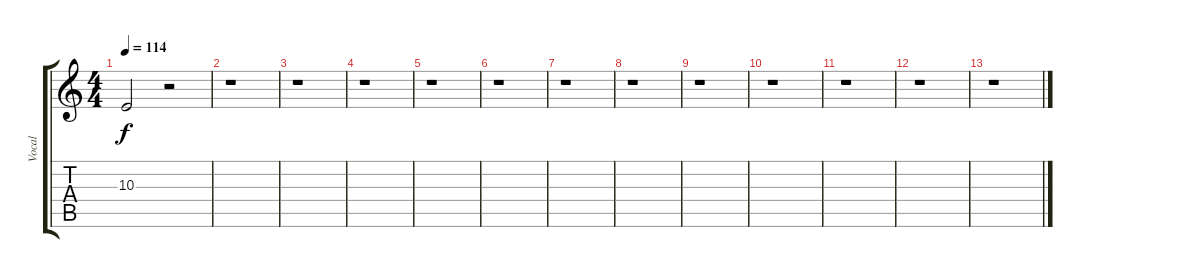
\track ("Vocal" "Vocal") {instrument viola}
\staff {score tabs}
\tuning (Eb4 Bb3 Gb3 Db3 Ab2 Eb2) {hide}
\ts (4 4)
\tempo 114
\clef g2
\ks c
10.3{t}.2{dy f} r.2 |
r.1 |
r.1 |
r.1 |
r.1 |
r.1 |
r.1 |
r.1 |
r.1 |
r.1 |
r.1 |
r.1 |
r.1
